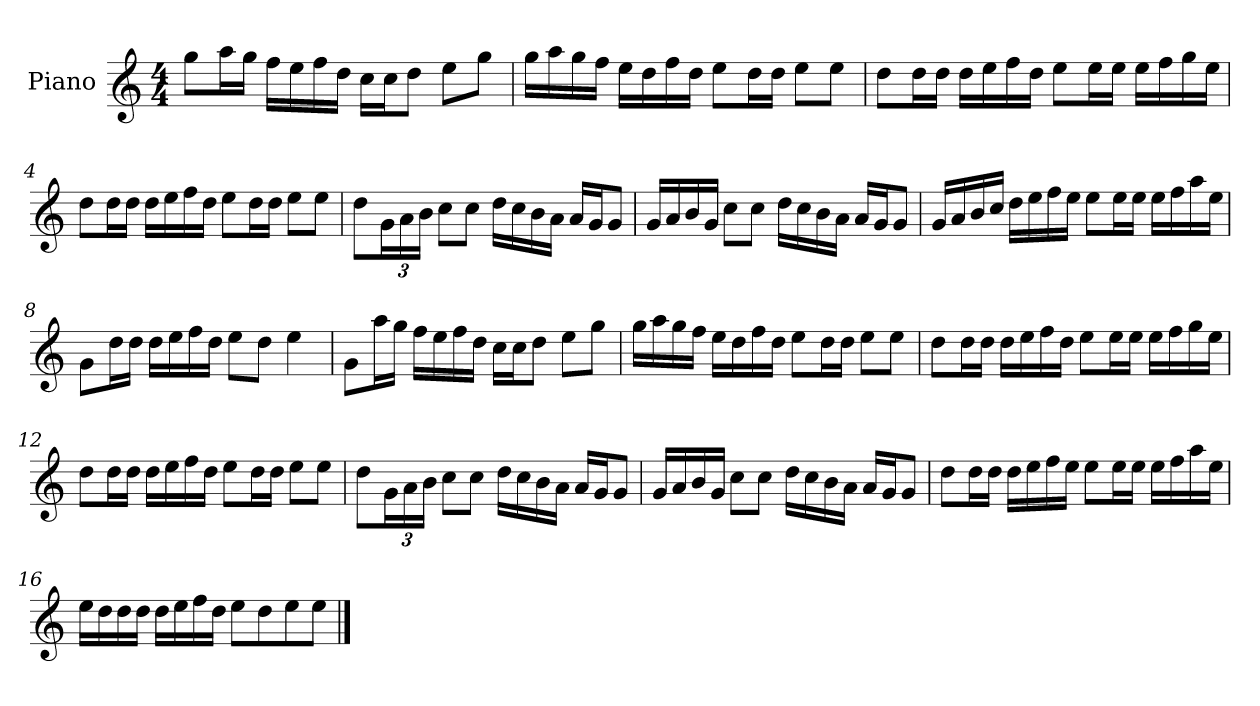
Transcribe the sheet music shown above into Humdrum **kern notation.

**kern
*part1
*staff1
*I"Piano
*I'P-no
*clefG2
*k[]
*M4/4
*MM90
=1
8gg\L
16aa\L
16gg\JJ
16ff\LL
16ee\
16ff\
16dd\JJ
16cc\LL
16cc\J
8dd\J
8ee\L
8gg\J
=2
16gg\LL
16aa\
16gg\
16ff\JJ
16ee\LL
16dd\
16ff\
16dd\JJ
8ee\L
16dd\L
16dd\JJ
8ee\L
8ee\J
=3
8dd\L
16dd\L
16dd\JJ
16dd\LL
16ee\
16ff\
16dd\JJ
8ee\L
16ee\L
16ee\JJ
16ee\LL
16ff\
16gg\
16ee\JJ
!!LO:LB:g=z
=4
8dd\L
16dd\L
16dd\JJ
16dd\LL
16ee\
16ff\
16dd\JJ
8ee\L
16dd\L
16dd\JJ
8ee\L
8ee\J
=5
8dd\L
*Xbrackettup
24g\L
24a\
24b\JJ
8cc\L
8cc\J
16dd\LL
16cc\
16b\
16a\JJ
16a/LL
16g/J
8g/J
=6
16g/LL
16a/
16b/
16g/JJ
8cc\L
8cc\J
16dd\LL
16cc\
16b\
16a\JJ
16a/LL
16g/J
8g/J
!!LO:LB:g=z
=7
16g/LL
16a/
16b/
16cc/JJ
16dd\LL
16ee\
16ff\
16ee\JJ
8ee\L
16ee\L
16ee\JJ
16ee\LL
16ff\
16aa\
16ee\JJ
=8
8g\L
16dd\L
16dd\JJ
16dd\LL
16ee\
16ff\
16dd\JJ
8ee\L
8dd\J
4ee\
=9
8g\L
16aa\L
16gg\JJ
16ff\LL
16ee\
16ff\
16dd\JJ
16cc\LL
16cc\J
8dd\J
8ee\L
8gg\J
!!LO:LB:g=z
=10
16gg\LL
16aa\
16gg\
16ff\JJ
16ee\LL
16dd\
16ff\
16dd\JJ
8ee\L
16dd\L
16dd\JJ
8ee\L
8ee\J
=11
8dd\L
16dd\L
16dd\JJ
16dd\LL
16ee\
16ff\
16dd\JJ
8ee\L
16ee\L
16ee\JJ
16ee\LL
16ff\
16gg\
16ee\JJ
=12
8dd\L
16dd\L
16dd\JJ
16dd\LL
16ee\
16ff\
16dd\JJ
8ee\L
16dd\L
16dd\JJ
8ee\L
8ee\J
!!LO:LB:g=z
=13
8dd\L
24g\L
24a\
24b\JJ
8cc\L
8cc\J
16dd\LL
16cc\
16b\
16a\JJ
16a/LL
16g/J
8g/J
=14
16g/LL
16a/
16b/
16g/JJ
8cc\L
8cc\J
16dd\LL
16cc\
16b\
16a\JJ
16a/LL
16g/J
8g/J
=15
8dd\L
16dd\L
16dd\JJ
16dd\LL
16ee\
16ff\
16ee\JJ
8ee\L
16ee\L
16ee\JJ
16ee\LL
16ff\
16aa\
16ee\JJ
!!LO:LB:g=z
=16
16ee\LL
16dd\
16dd\
16dd\JJ
16dd\LL
16ee\
16ff\
16dd\JJ
8ee\L
8dd\
8ee\
8ee\J
==
*-
